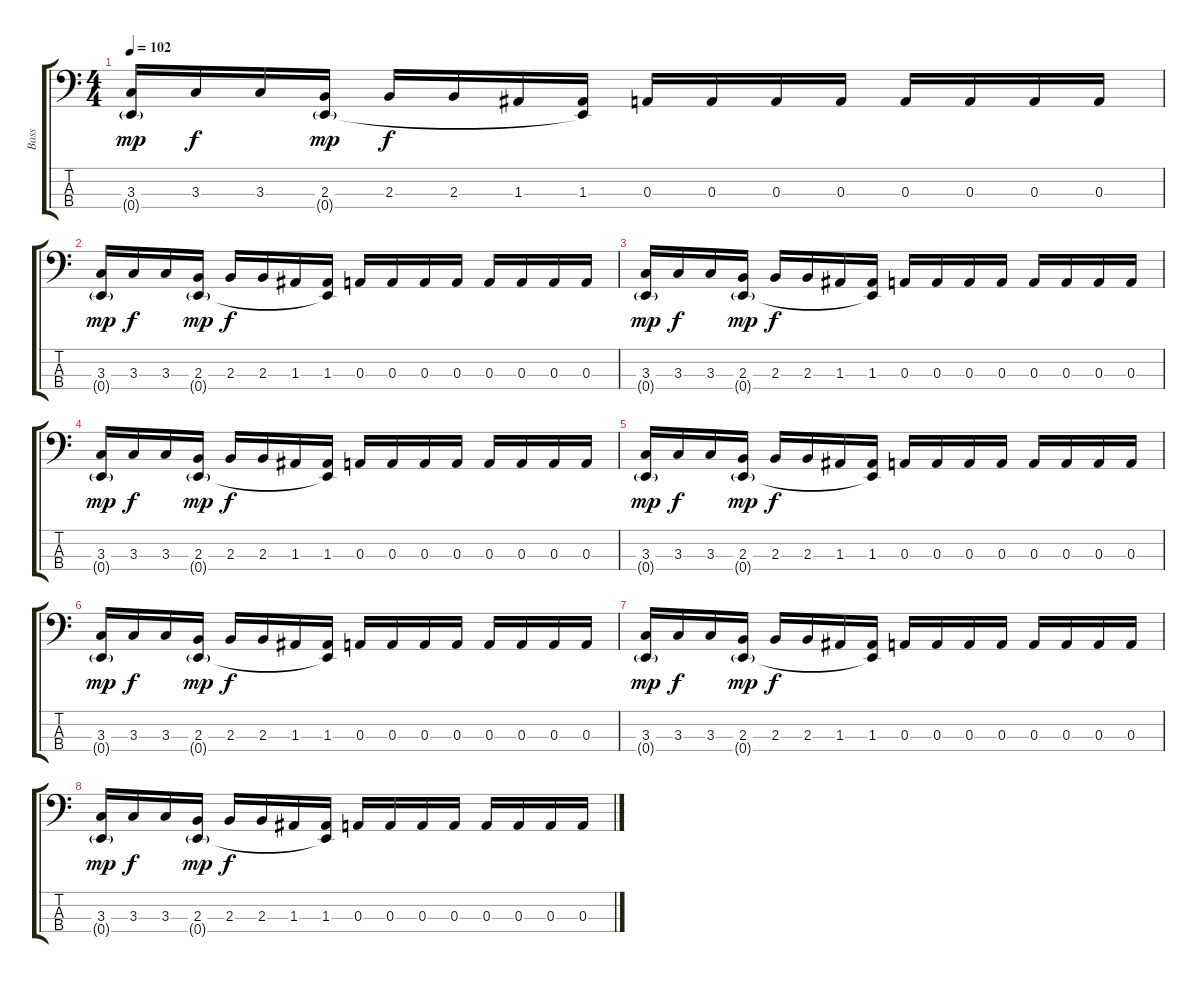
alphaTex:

\track ("Bass" "Bass") {instrument electricbassfinger}
\staff {score tabs}
\tuning (G2 D2 A1 E1) {hide}
\ts (4 4)
\tempo 102
\clef f4
\ks c
(3.3 0.4{g}).16{dy mp} 3.3.16{dy f} 3.3.16 (2.3 0.4{g}).16{dy mp} 2.3.16{dy f} 2.3.16 1.3.16 (1.3 0.4{t}).16 0.3.16 0.3.16 0.3.16 0.3.16 0.3.16 0.3.16 0.3.16 0.3.16 |
(3.3 0.4{g}).16{dy mp} 3.3.16{dy f} 3.3.16 (2.3 0.4{g}).16{dy mp} 2.3.16{dy f} 2.3.16 1.3.16 (1.3 0.4{t}).16 0.3.16 0.3.16 0.3.16 0.3.16 0.3.16 0.3.16 0.3.16 0.3.16 |
(3.3 0.4{g}).16{dy mp} 3.3.16{dy f} 3.3.16 (2.3 0.4{g}).16{dy mp} 2.3.16{dy f} 2.3.16 1.3.16 (1.3 0.4{t}).16 0.3.16 0.3.16 0.3.16 0.3.16 0.3.16 0.3.16 0.3.16 0.3.16 |
(3.3 0.4{g}).16{dy mp} 3.3.16{dy f} 3.3.16 (2.3 0.4{g}).16{dy mp} 2.3.16{dy f} 2.3.16 1.3.16 (1.3 0.4{t}).16 0.3.16 0.3.16 0.3.16 0.3.16 0.3.16 0.3.16 0.3.16 0.3.16 |
(3.3 0.4{g}).16{dy mp} 3.3.16{dy f} 3.3.16 (2.3 0.4{g}).16{dy mp} 2.3.16{dy f} 2.3.16 1.3.16 (1.3 0.4{t}).16 0.3.16 0.3.16 0.3.16 0.3.16 0.3.16 0.3.16 0.3.16 0.3.16 |
(3.3 0.4{g}).16{dy mp} 3.3.16{dy f} 3.3.16 (2.3 0.4{g}).16{dy mp} 2.3.16{dy f} 2.3.16 1.3.16 (1.3 0.4{t}).16 0.3.16 0.3.16 0.3.16 0.3.16 0.3.16 0.3.16 0.3.16 0.3.16 |
(3.3 0.4{g}).16{dy mp} 3.3.16{dy f} 3.3.16 (2.3 0.4{g}).16{dy mp} 2.3.16{dy f} 2.3.16 1.3.16 (1.3 0.4{t}).16 0.3.16 0.3.16 0.3.16 0.3.16 0.3.16 0.3.16 0.3.16 0.3.16 |
(3.3 0.4{g}).16{dy mp} 3.3.16{dy f} 3.3.16 (2.3 0.4{g}).16{dy mp} 2.3.16{dy f} 2.3.16 1.3.16 (1.3 0.4{t}).16 0.3.16 0.3.16 0.3.16 0.3.16 0.3.16 0.3.16 0.3.16 0.3.16
